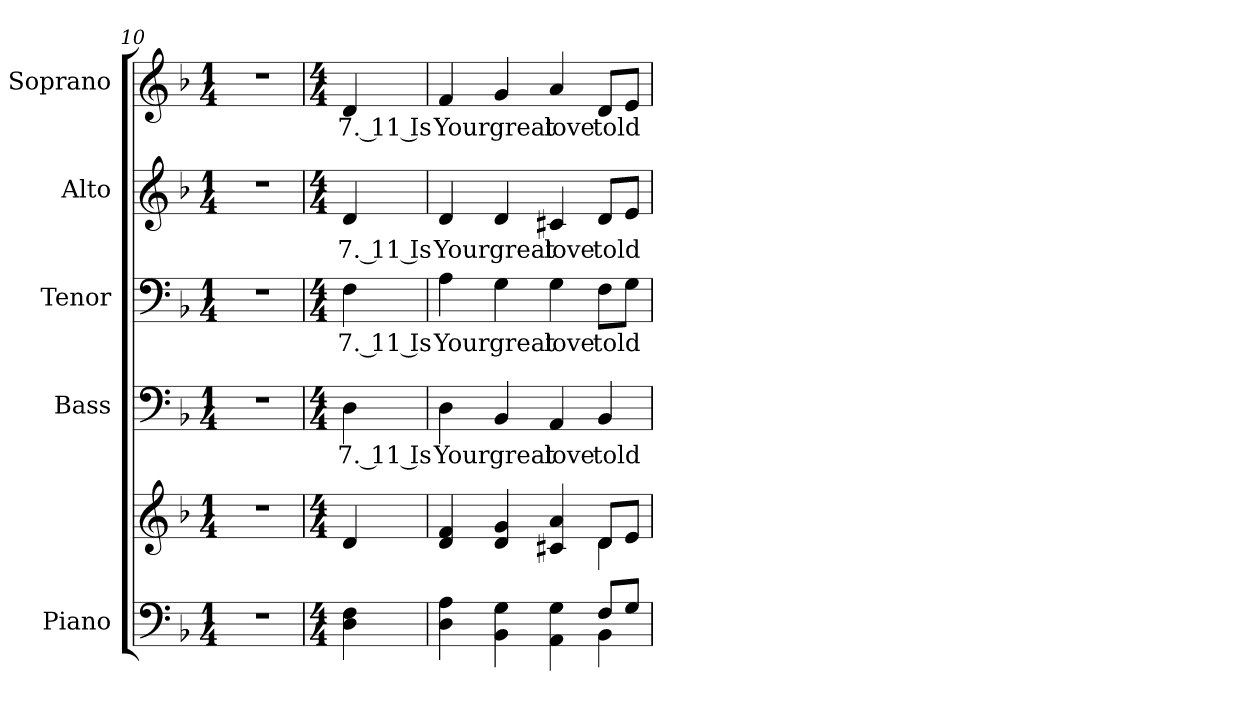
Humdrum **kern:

**kern	**kern	**kern	**text	**kern	**text	**kern	**text	**kern	**text
*part5	*part5	*part4	*part4	*part3	*part3	*part2	*part2	*part1	*part1
*staff6	*staff5	*staff4	*staff4	*staff3	*staff3	*staff2	*staff2	*staff1	*staff1
*I"Piano	*	*I"Bass	*	*I"Tenor	*	*I"Alto	*	*I"Soprano	*
*I'Pno.	*	*I'B.	*	*I'T.	*	*I'A.	*	*I'S.	*
*clefF4	*clefG2	*clefF4	*	*clefF4	*	*clefG2	*	*clefG2	*
*k[b-]	*k[b-]	*k[b-]	*	*k[b-]	*	*k[b-]	*	*k[b-]	*
*F:	*F:	*F:	*	*F:	*	*F:	*	*F:	*
*M1/4	*M1/4	*M1/4	*	*M1/4	*	*M1/4	*	*M1/4	*
=10	=10	=10	=10	=10	=10	=10	=10	=10	=10
!LO:N:vis=1	!LO:N:vis=1	!LO:N:vis=1	!	!LO:N:vis=1	!	!LO:N:vis=1	!	!LO:N:vis=1	!
4r	4r	4r	.	4r	.	4r	.	4r	.
=11	=11	=11	=11	=11	=11	=11	=11	=11	=11
*M4/4	*M4/4	*M4/4	*	*M4/4	*	*M4/4	*	*M4/4	*
!	!	!	!LO:LY:b:color=#000000	!	!	!	!	!	!
!	!	!	!	!	!LO:LY:b:color=#000000	!	!	!	!
!	!	!	!	!	!	!	!LO:LY:b:color=#000000	!	!
!	!	!	!	!	!	!	!	!	!LO:LY:b:color=#000000
4Di\ 4Fi	4di/	4Di\	7. 11 Is	4Fi\	7. 11 Is	4di/	7. 11 Is	4di/	7. 11 Is
=12	=12	=12	=12	=12	=12	=12	=12	=12	=12
*^	*^	*	*	*	*	*	*	*	*
!	!	!	!	!	!LO:LY:b:color=#000000	!	!	!	!	!	!
!	!	!	!	!	!	!	!LO:LY:b:color=#000000	!	!	!	!
!	!	!	!	!	!	!	!	!	!LO:LY:b:color=#000000	!	!
!	!	!	!	!	!	!	!	!	!	!	!LO:LY:b:color=#000000
4Di\ 4Ai	2ryy	4di/ 4fi	2ryy	4Di\	Your	4Ai\	Your	4di/	Your	4fi/	Your
!	!	!	!	!	!LO:LY:b:color=#000000	!	!	!	!	!	!
!	!	!	!	!	!	!	!LO:LY:b:color=#000000	!	!	!	!
!	!	!	!	!	!	!	!	!	!LO:LY:b:color=#000000	!	!
!	!	!	!	!	!	!	!	!	!	!	!LO:LY:b:color=#000000
4BB-i\ 4Gi	.	4di/ 4gi	.	4BB-i/	great	4Gi\	great	4di/	great	4gi/	great
!	!	!	!	!	!LO:LY:b:color=#000000	!	!	!	!	!	!
!	!	!	!	!	!	!	!LO:LY:b:color=#000000	!	!	!	!
!	!	!	!	!	!	!	!	!	!LO:LY:b:color=#000000	!	!
!	!	!	!	!	!	!	!	!	!	!	!LO:LY:b:color=#000000
4AAi\ 4Gi	4ryy	4c#Xi/ 4ai	4ryy	4AAi/	love	4Gi\	love	4c#Xi/	love	4ai/	love
!	!	!	!	!	!LO:LY:b:color=#000000	!	!	!	!	!	!
!	!	!	!	!	!	!	!LO:LY:b:color=#000000	!	!	!	!
!	!	!	!	!	!	!	!	!	!LO:LY:b:color=#000000	!	!
!	!	!	!	!	!	!	!	!	!	!	!LO:LY:b:color=#000000
8Fi/L	4BB-i\	8di/L	4di\	4BB-i/	told	8Fi\L	told	8di/L	told	8di/L	told
8Gi/J	.	8ei/J	.	.	.	8Gi\J	.	8ei/J	.	8ei/J	.
*v	*v	*	*	*	*	*	*	*	*	*	*
*	*v	*v	*	*	*	*	*	*	*	*
=	=	=	=	=	=	=	=	=	=
*-	*-	*-	*-	*-	*-	*-	*-	*-	*-
